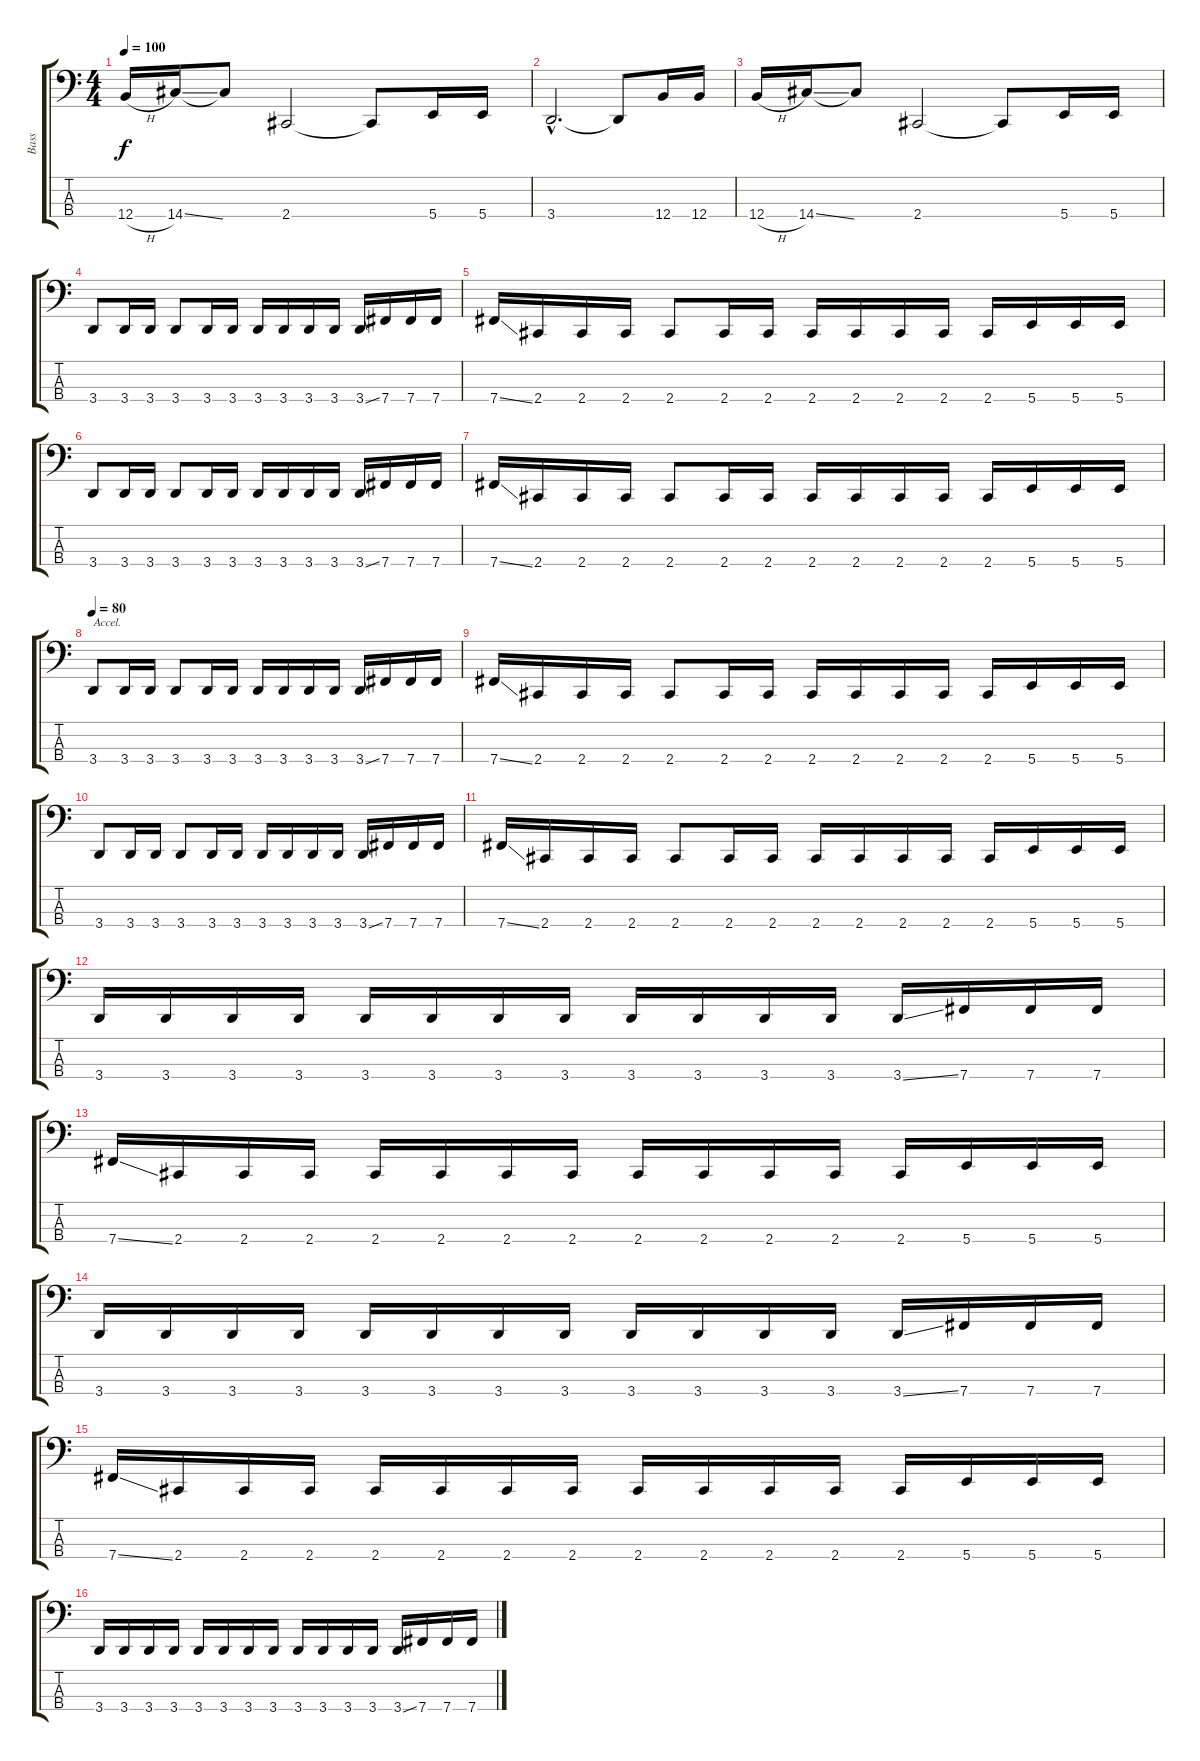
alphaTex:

\track ("Bass" "Bass") {instrument electricbasspick}
\staff {score tabs}
\tuning (E2 B1 Gb1 B0) {hide}
\ts (4 4)
\tempo 100
\clef f4
\ks c
12.4{h}.16{dy f} 14.4{ss}.16 14.4{t}.8 2.4.2 2.4{t}.8 5.4.16 5.4.16 |
3.4{hac}.2{d} 3.4{t}.8 12.4.16 12.4.16 |
12.4{h}.16 14.4{ss}.16 14.4{t}.8 2.4.2 2.4{t}.8 5.4.16 5.4.16 |
3.4.8 3.4.16 3.4.16 3.4.8 3.4.16 3.4.16 3.4.16 3.4.16 3.4.16 3.4.16 3.4{ss}.16 7.4.16 7.4.16 7.4.16 |
7.4{ss}.16 2.4.16 2.4.16 2.4.16 2.4.8 2.4.16 2.4.16 2.4.16 2.4.16 2.4.16 2.4.16 2.4.16 5.4.16 5.4.16 5.4.16 |
3.4.8 3.4.16 3.4.16 3.4.8 3.4.16 3.4.16 3.4.16 3.4.16 3.4.16 3.4.16 3.4{ss}.16 7.4.16 7.4.16 7.4.16 |
7.4{ss}.16 2.4.16 2.4.16 2.4.16 2.4.8 2.4.16 2.4.16 2.4.16 2.4.16 2.4.16 2.4.16 2.4.16 5.4.16 5.4.16 5.4.16 |
\tempo 80
3.4.8{txt "Accel."} 3.4.16 3.4.16 3.4.8 3.4.16 3.4.16 3.4.16 3.4.16 3.4.16 3.4.16 3.4{ss}.16 7.4.16 7.4.16 7.4.16 |
7.4{ss}.16 2.4.16 2.4.16 2.4.16 2.4.8 2.4.16 2.4.16 2.4.16 2.4.16 2.4.16 2.4.16 2.4.16 5.4.16 5.4.16 5.4.16 |
3.4.8 3.4.16 3.4.16 3.4.8 3.4.16 3.4.16 3.4.16 3.4.16 3.4.16 3.4.16 3.4{ss}.16 7.4.16 7.4.16 7.4.16 |
7.4{ss}.16 2.4.16 2.4.16 2.4.16 2.4.8 2.4.16 2.4.16 2.4.16 2.4.16 2.4.16 2.4.16 2.4.16 5.4.16 5.4.16 5.4.16 |
3.4.16 3.4.16 3.4.16 3.4.16 3.4.16 3.4.16 3.4.16 3.4.16 3.4.16 3.4.16 3.4.16 3.4.16 3.4{ss}.16 7.4.16 7.4.16 7.4.16 |
7.4{ss}.16 2.4.16 2.4.16 2.4.16 2.4.16 2.4.16 2.4.16 2.4.16 2.4.16 2.4.16 2.4.16 2.4.16 2.4.16 5.4.16 5.4.16 5.4.16 |
3.4.16 3.4.16 3.4.16 3.4.16 3.4.16 3.4.16 3.4.16 3.4.16 3.4.16 3.4.16 3.4.16 3.4.16 3.4{ss}.16 7.4.16 7.4.16 7.4.16 |
7.4{ss}.16 2.4.16 2.4.16 2.4.16 2.4.16 2.4.16 2.4.16 2.4.16 2.4.16 2.4.16 2.4.16 2.4.16 2.4.16 5.4.16 5.4.16 5.4.16 |
3.4.16 3.4.16 3.4.16 3.4.16 3.4.16 3.4.16 3.4.16 3.4.16 3.4.16 3.4.16 3.4.16 3.4.16 3.4{ss}.16 7.4.16 7.4.16 7.4.16
